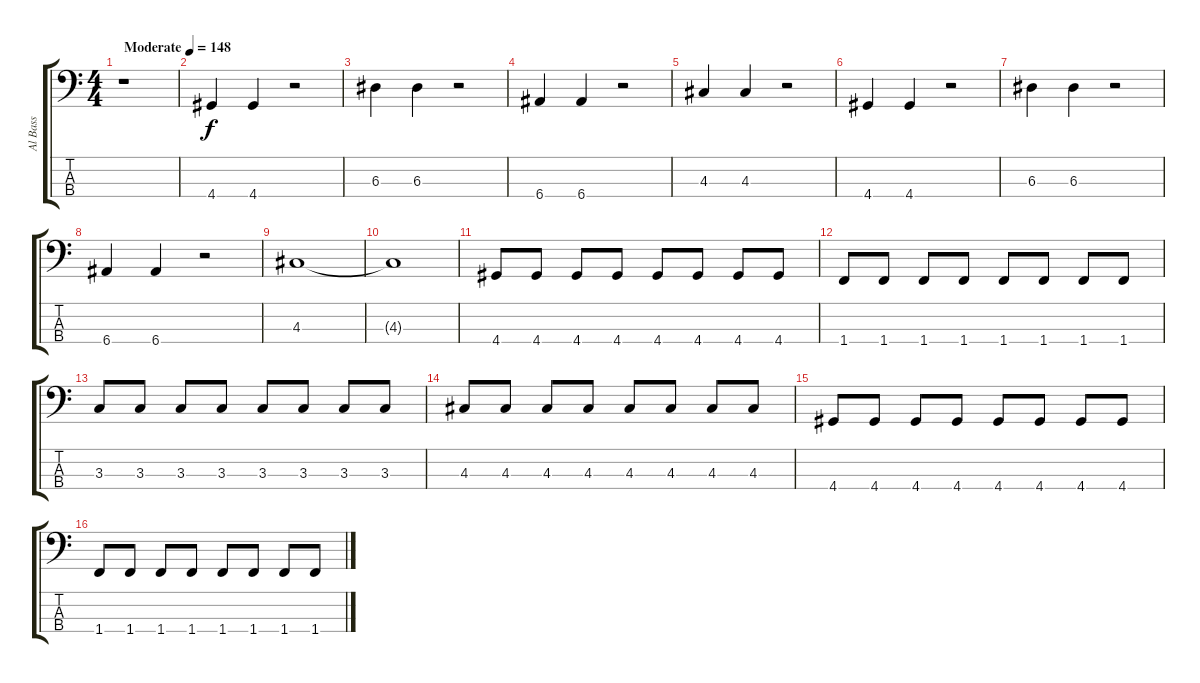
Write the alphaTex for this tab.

\track ("Al Bass" "Al Bass") {instrument electricbasspick}
\staff {score tabs}
\tuning (G2 D2 A1 E1) {hide}
\ts (4 4)
\tempo (148 "Moderate")
\clef f4
\ks c
r.1{dy f instrument electricbasspick} |
4.4.4 4.4.4 r.2 |
6.3.4 6.3.4 r.2 |
6.4.4 6.4.4 r.2 |
4.3.4 4.3.4 r.2 |
4.4.4 4.4.4 r.2 |
6.3.4 6.3.4 r.2 |
6.4.4 6.4.4 r.2 |
4.3.1 |
4.3{t}.1 |
4.4.8 4.4.8 4.4.8 4.4.8 4.4.8 4.4.8 4.4.8 4.4.8 |
1.4.8 1.4.8 1.4.8 1.4.8 1.4.8 1.4.8 1.4.8 1.4.8 |
3.3.8 3.3.8 3.3.8 3.3.8 3.3.8 3.3.8 3.3.8 3.3.8 |
4.3.8 4.3.8 4.3.8 4.3.8 4.3.8 4.3.8 4.3.8 4.3.8 |
4.4.8 4.4.8 4.4.8 4.4.8 4.4.8 4.4.8 4.4.8 4.4.8 |
1.4.8 1.4.8 1.4.8 1.4.8 1.4.8 1.4.8 1.4.8 1.4.8
